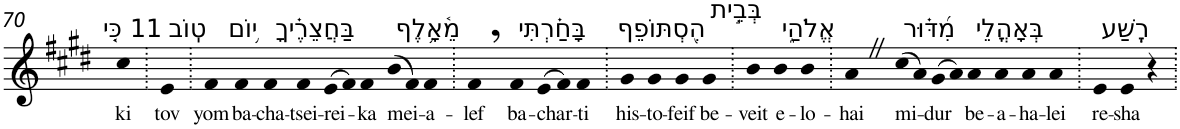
**kern	**text
*part1	*part1
*staff1	*staff1
*I"Piano	*
*I'Pno	*
!!LO:PB:g=z
*clefG2	*
*k[f#c#g#d#]	*
*E:	*
=70	=70
!LO:TX:a:t=11 כִּ֤י	!
!	!LO:LY:b
4cc#	ki
=71.	=71.
!LO:TX:a:t=טֽוֹב	!
!	!LO:LY:b
4e	tov
=72.	=72.
!LO:TX:a:t=י֥וֹם	!
!	!LO:LY:b
4f#	yom
!LO:TX:a:t=בַּחֲצֵרֶ֗יךָ	!
!	!LO:LY:b
4f#	ba-
!	!LO:LY:b
4f#	-cha-
!	!LO:LY:b
4f#	-tsei-
!	!LO:LY:b
(>8e	-rei-
8f#)	.
!	!LO:LY:b
4f#	-ka
!LO:TX:a:t=מֵ֫אָ֥לֶף	!
!	!LO:LY:b
(>8b	mei-
8f#)	.
!	!LO:LY:b
4f#	-a-
=73.	=73.
!	!LO:LY:b
4f#,	-lef
!LO:TX:a:t=בָּחַ֗רְתִּי	!
!	!LO:LY:b
4f#	ba-
!	!LO:LY:b
(>8e	-char-
8f#)	.
!	!LO:LY:b
4f#	-ti
=74.	=74.
!LO:TX:a:t=הִ֭סְתּוֹפֵף	!
!	!LO:LY:b
4g#	his-
!	!LO:LY:b
4g#	-to-
!	!LO:LY:b
4g#	-feif
!LO:TX:a:t=בְּבֵ֣ית	!
!	!LO:LY:b
4g#	be-
=75.	=75.
!	!LO:LY:b
4b	-veit
!LO:TX:a:t=אֱלֹהַ֑י	!
!	!LO:LY:b
4b	e-
!	!LO:LY:b
4b	-lo-
=76.	=76.
!	!LO:LY:b
4aZ	-hai
!LO:TX:a:t=מִ֝דּ֗וּר	!
!	!LO:LY:b
(>8cc#	mi-
8a)	.
!	!LO:LY:b
(>8g#	-dur
8a)	.
!LO:TX:a:t=בְּאָהֳלֵי	!
!	!LO:LY:b
4a	be-
!	!LO:LY:b
4a	-a-
!	!LO:LY:b
4a	-ha-
!	!LO:LY:b
4a	-lei
=77.	=77.
!LO:TX:a:t=רֶֽשַׁע	!
!	!LO:LY:b
4e	re-
!	!LO:LY:b
4e	-sha
4r	.
=.	=.
*-	*-
